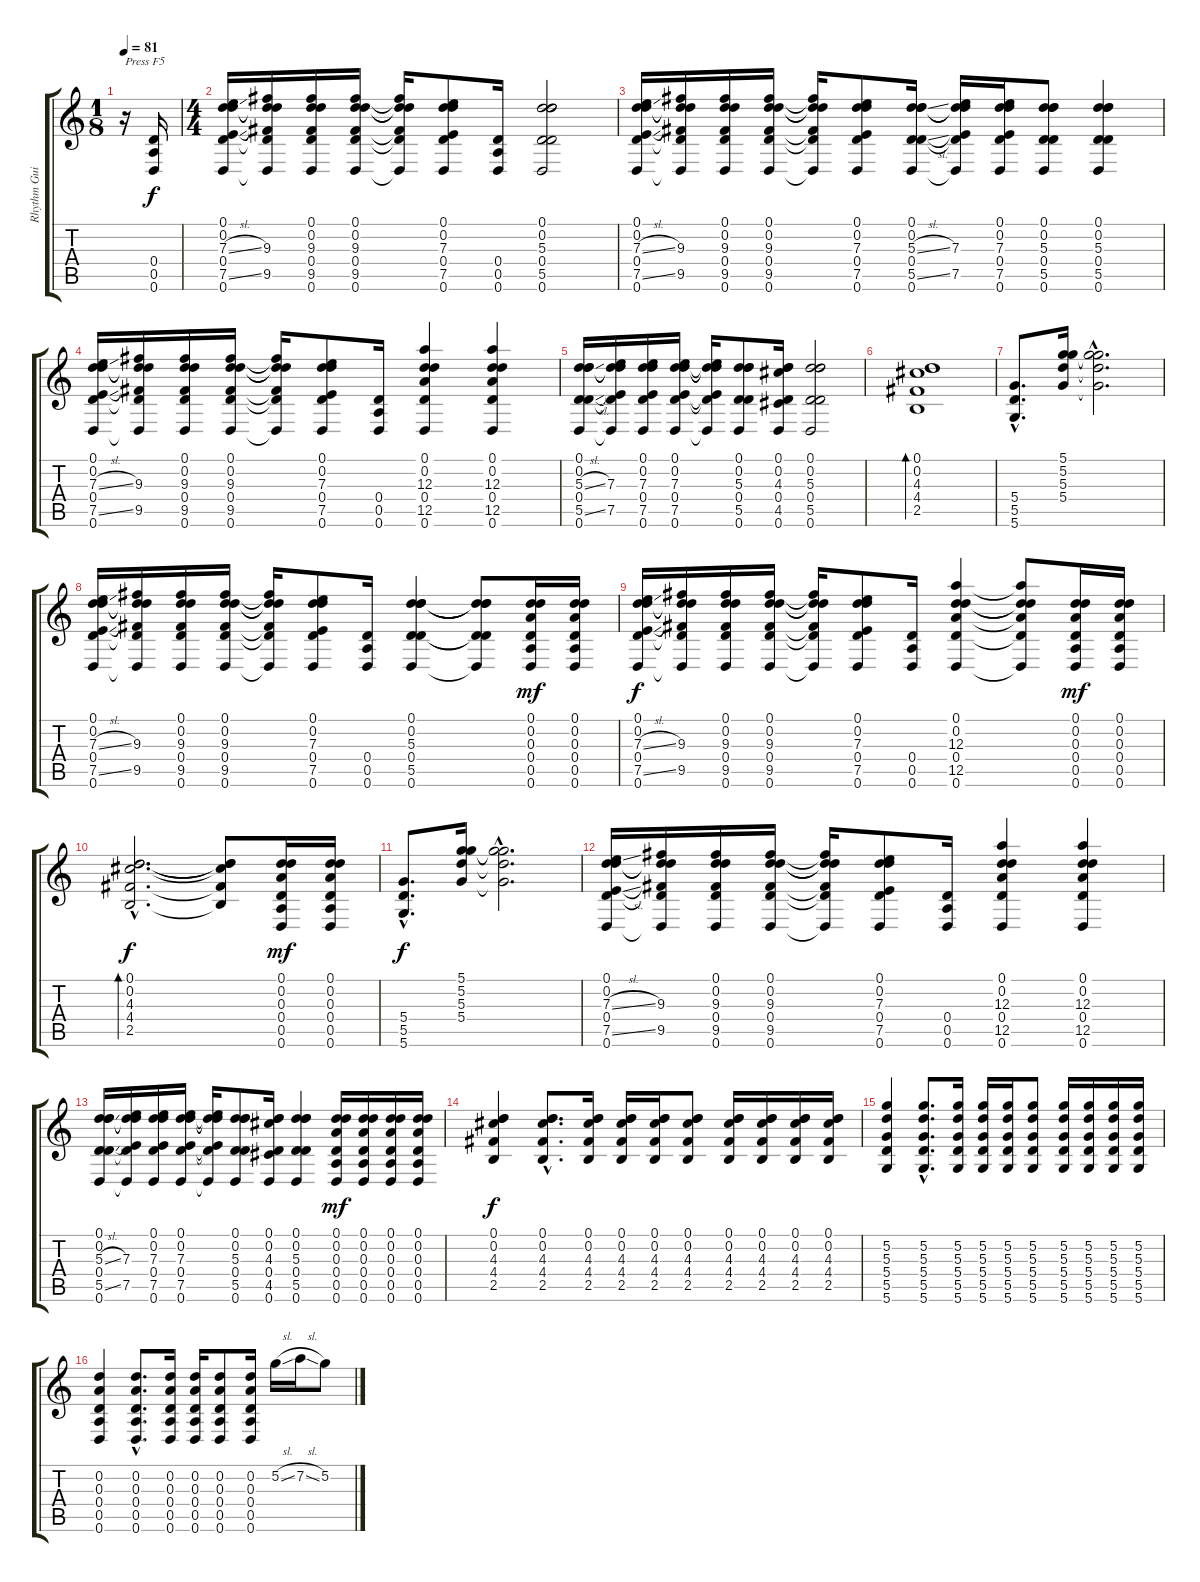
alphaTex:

\track ("Rhythm Guitar" "Rhythm Gui") {instrument electricguitarclean}
\staff {score tabs}
\tuning (D4 D4 A3 D3 A2 D2) {hide}
\ts (1 8)
\tempo 81
\clef g2
\ks c
r.16{txt "Press F5 " dy f instrument distortionguitar} (0.4 0.5 0.6).16 |
\ts (4 4)
(0.1 0.2 7.3{sl} 0.4 7.5{sl} 0.6).16 (0.1{t} 0.2{t} 9.3 0.4{t} 9.5 0.6{t}).16 (0.1 0.2 9.3 0.4 9.5 0.6).16 (0.1 0.2 9.3 0.4 9.5 0.6).16 (0.1{t} 0.2{t} 9.3{t} 0.4{t} 9.5{t} 0.6{t}).16 (0.1 0.2 7.3 0.4 7.5 0.6).8 (0.4 0.5 0.6).16 (0.1 0.2 5.3 0.4 5.5 0.6).2 |
(0.1 0.2 7.3{sl} 0.4 7.5{sl} 0.6).16 (0.1{t} 0.2{t} 9.3 0.4{t} 9.5 0.6{t}).16 (0.1 0.2 9.3 0.4 9.5 0.6).16 (0.1 0.2 9.3 0.4 9.5 0.6).16 (0.1{t} 0.2{t} 9.3{t} 0.4{t} 9.5{t} 0.6{t}).16 (0.1 0.2 7.3 0.4 7.5 0.6).8 (0.1 0.2 5.3{sl} 0.4 5.5{sl} 0.6).16 (0.1{t} 0.2{t} 7.3 0.4{t} 7.5 0.6{t}).16 (0.1 0.2 7.3 0.4 7.5 0.6).16 (0.1 0.2 5.3 0.4 5.5 0.6).8 (0.1 0.2 5.3 0.4 5.5 0.6).4 |
(0.1 0.2 7.3{sl} 0.4 7.5{sl} 0.6).16 (0.1{t} 0.2{t} 9.3 0.4{t} 9.5 0.6{t}).16 (0.1 0.2 9.3 0.4 9.5 0.6).16 (0.1 0.2 9.3 0.4 9.5 0.6).16 (0.1{t} 0.2{t} 9.3{t} 0.4{t} 9.5{t} 0.6{t}).16 (0.1 0.2 7.3 0.4 7.5 0.6).8 (0.4 0.5 0.6).16 (0.1 0.2 12.3 0.4 12.5 0.6).4 (0.1 0.2 12.3 0.4 12.5 0.6).4 |
(0.1 0.2 5.3{sl} 0.4 5.5{sl} 0.6).16 (0.1{t} 0.2{t} 7.3 0.4{t} 7.5 0.6{t}).16 (0.1 0.2 7.3 0.4 7.5 0.6).16 (0.1 0.2 7.3 0.4 7.5 0.6).16 (0.1{t} 0.2{t} 7.3{t} 0.4{t} 7.5{t} 0.6{t}).16 (0.1 0.2 5.3 0.4 5.5 0.6).8 (0.1 0.2 4.3 0.4 4.5 0.6).16 (0.1 0.2 5.3 0.4 5.5 0.6).2 |
(0.1 0.2 4.3 4.4 2.5).1{bd 120 instrument electricguitarclean} |
(5.4{hac} 5.5{hac} 5.6{hac}).8{d} (5.1 5.2 5.3 5.4).16 (5.1{hac t} 5.2{hac t} 5.3{hac t} 5.4{hac t}).2{d} |
(0.1 0.2 7.3{sl} 0.4 7.5{sl} 0.6).16 (0.1{t} 0.2{t} 9.3 0.4{t} 9.5 0.6{t}).16 (0.1 0.2 9.3 0.4 9.5 0.6).16 (0.1 0.2 9.3 0.4 9.5 0.6).16 (0.1{t} 0.2{t} 9.3{t} 0.4{t} 9.5{t} 0.6{t}).16 (0.1 0.2 7.3 0.4 7.5 0.6).8 (0.4 0.5 0.6).16 (0.1 0.2 5.3 0.4 5.5 0.6).4 (0.1{t} 0.2{t} 5.3{t} 0.4{t} 5.5{t} 0.6{t}).8 (0.1 0.2 0.3 0.4 0.5 0.6).16{dy mf} (0.1 0.2 0.3 0.4 0.5 0.6).16 |
(0.1 0.2 7.3{sl} 0.4 7.5{sl} 0.6).16{dy f} (0.1{t} 0.2{t} 9.3 0.4{t} 9.5 0.6{t}).16 (0.1 0.2 9.3 0.4 9.5 0.6).16 (0.1 0.2 9.3 0.4 9.5 0.6).16 (0.1{t} 0.2{t} 9.3{t} 0.4{t} 9.5{t} 0.6{t}).16 (0.1 0.2 7.3 0.4 7.5 0.6).8 (0.4 0.5 0.6).16 (0.1 0.2 12.3 0.4 12.5 0.6).4 (0.1{t} 0.2{t} 12.3{t} 0.4{t} 12.5{t} 0.6{t}).8 (0.1 0.2 0.3 0.4 0.5 0.6).16{dy mf} (0.1 0.2 0.3 0.4 0.5 0.6).16 |
(0.1{hac} 0.2{hac} 4.3{hac} 4.4{hac} 2.5{hac}).2{d bd 120 dy f} (0.1{t} 0.2{t} 4.3{t} 4.4{t} 2.5{t}).8 (0.1 0.2 0.3 0.4 0.5 0.6).16{dy mf} (0.1 0.2 0.3 0.4 0.5 0.6).16 |
(5.4{hac} 5.5{hac} 5.6{hac}).8{d dy f} (5.1 5.2 5.3 5.4).16 (5.1{hac t} 5.2{hac t} 5.3{hac t} 5.4{hac t}).2{d} |
(0.1 0.2 7.3{sl} 0.4 7.5{sl} 0.6).16 (0.1{t} 0.2{t} 9.3 0.4{t} 9.5 0.6{t}).16 (0.1 0.2 9.3 0.4 9.5 0.6).16 (0.1 0.2 9.3 0.4 9.5 0.6).16 (0.1{t} 0.2{t} 9.3{t} 0.4{t} 9.5{t} 0.6{t}).16 (0.1 0.2 7.3 0.4 7.5 0.6).8 (0.4 0.5 0.6).16 (0.1 0.2 12.3 0.4 12.5 0.6).4 (0.1 0.2 12.3 0.4 12.5 0.6).4 |
(0.1 0.2 5.3{sl} 0.4 5.5{sl} 0.6).16 (0.1{t} 0.2{t} 7.3 0.4{t} 7.5 0.6{t}).16 (0.1 0.2 7.3 0.4 7.5 0.6).16 (0.1 0.2 7.3 0.4 7.5 0.6).16 (0.1{t} 0.2{t} 7.3{t} 0.4{t} 7.5{t} 0.6{t}).16 (0.1 0.2 5.3 0.4 5.5 0.6).8 (0.1 0.2 4.3 0.4 4.5 0.6).16 (0.1 0.2 5.3 0.4 5.5 0.6).4 (0.1 0.2 0.3 0.4 0.5 0.6).16{dy mf} (0.1 0.2 0.3 0.4 0.5 0.6).16 (0.1 0.2 0.3 0.4 0.5 0.6).16 (0.1 0.2 0.3 0.4 0.5 0.6).16 |
(0.1 0.2 4.3 4.4 2.5).4{dy f} (0.1{hac} 0.2{hac} 4.3{hac} 4.4{hac} 2.5{hac}).8{d} (0.1 0.2 4.3 4.4 2.5).16 (0.1 0.2 4.3 4.4 2.5).16 (0.1 0.2 4.3 4.4 2.5).16 (0.1 0.2 4.3 4.4 2.5).8 (0.1 0.2 4.3 4.4 2.5).16 (0.1 0.2 4.3 4.4 2.5).16 (0.1 0.2 4.3 4.4 2.5).16 (0.1 0.2 4.3 4.4 2.5).16 |
(5.2 5.3 5.4 5.5 5.6).4 (5.2{hac} 5.3{hac} 5.4{hac} 5.5{hac} 5.6{hac}).8{d} (5.2 5.3 5.4 5.5 5.6).16 (5.2 5.3 5.4 5.5 5.6).16 (5.2 5.3 5.4 5.5 5.6).16 (5.2 5.3 5.4 5.5 5.6).8 (5.2 5.3 5.4 5.5 5.6).16 (5.2 5.3 5.4 5.5 5.6).16 (5.2 5.3 5.4 5.5 5.6).16 (5.2 5.3 5.4 5.5 5.6).16 |
(0.2 0.3 0.4 0.5 0.6).4 (0.2{hac} 0.3{hac} 0.4{hac} 0.5{hac} 0.6{hac}).8{d} (0.2 0.3 0.4 0.5 0.6).16 (0.2 0.3 0.4 0.5 0.6).16 (0.2 0.3 0.4 0.5 0.6).8 (0.2 0.3 0.4 0.5 0.6).16 5.2{sl}.16 7.2{sl}.16 5.2.8
